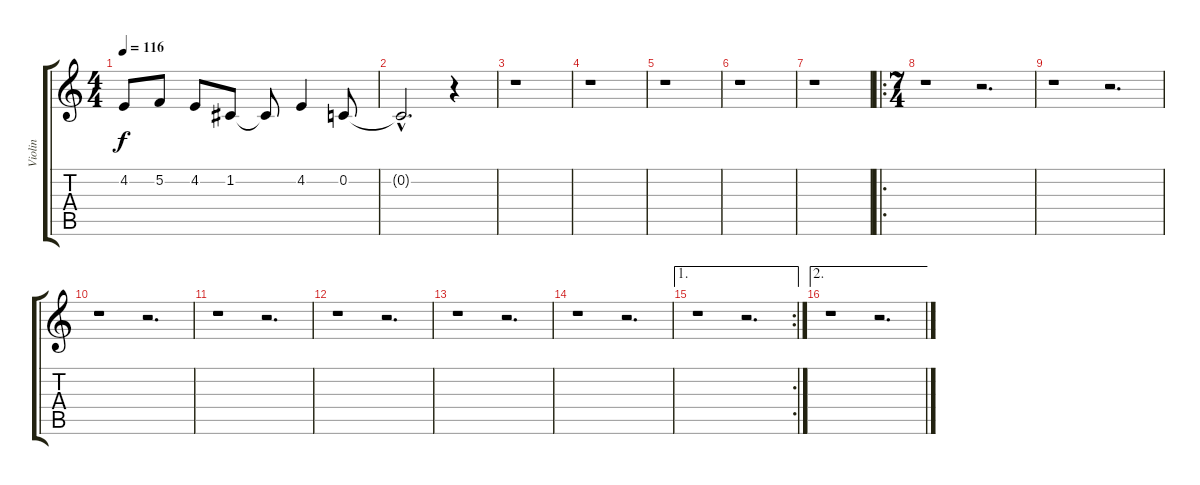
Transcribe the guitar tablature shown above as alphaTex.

\track ("Violin" "Violin") {instrument violin}
\staff {score tabs}
\tuning (F4 C4 G3 C3 C3 C2) {hide}
\ts (4 4)
\tempo 116
\clef g2
\ks c
4.2.8{dy f} 5.2.8 4.2.8 1.2.8 1.2{t}.8 4.2.4 0.2.8 |
0.2{hac t}.2{d} r.4 |
r.1 |
r.1 |
r.1 |
r.1 |
r.1 |
\ro
\ts (7 4)
r.1 r.2{d} |
r.1 r.2{d} |
r.1 r.2{d} |
r.1 r.2{d} |
r.1 r.2{d} |
r.1 r.2{d} |
r.1 r.2{d} |
\ae 1
\rc 2
r.1 r.2{d} |
\ae 2
r.1 r.2{d}
